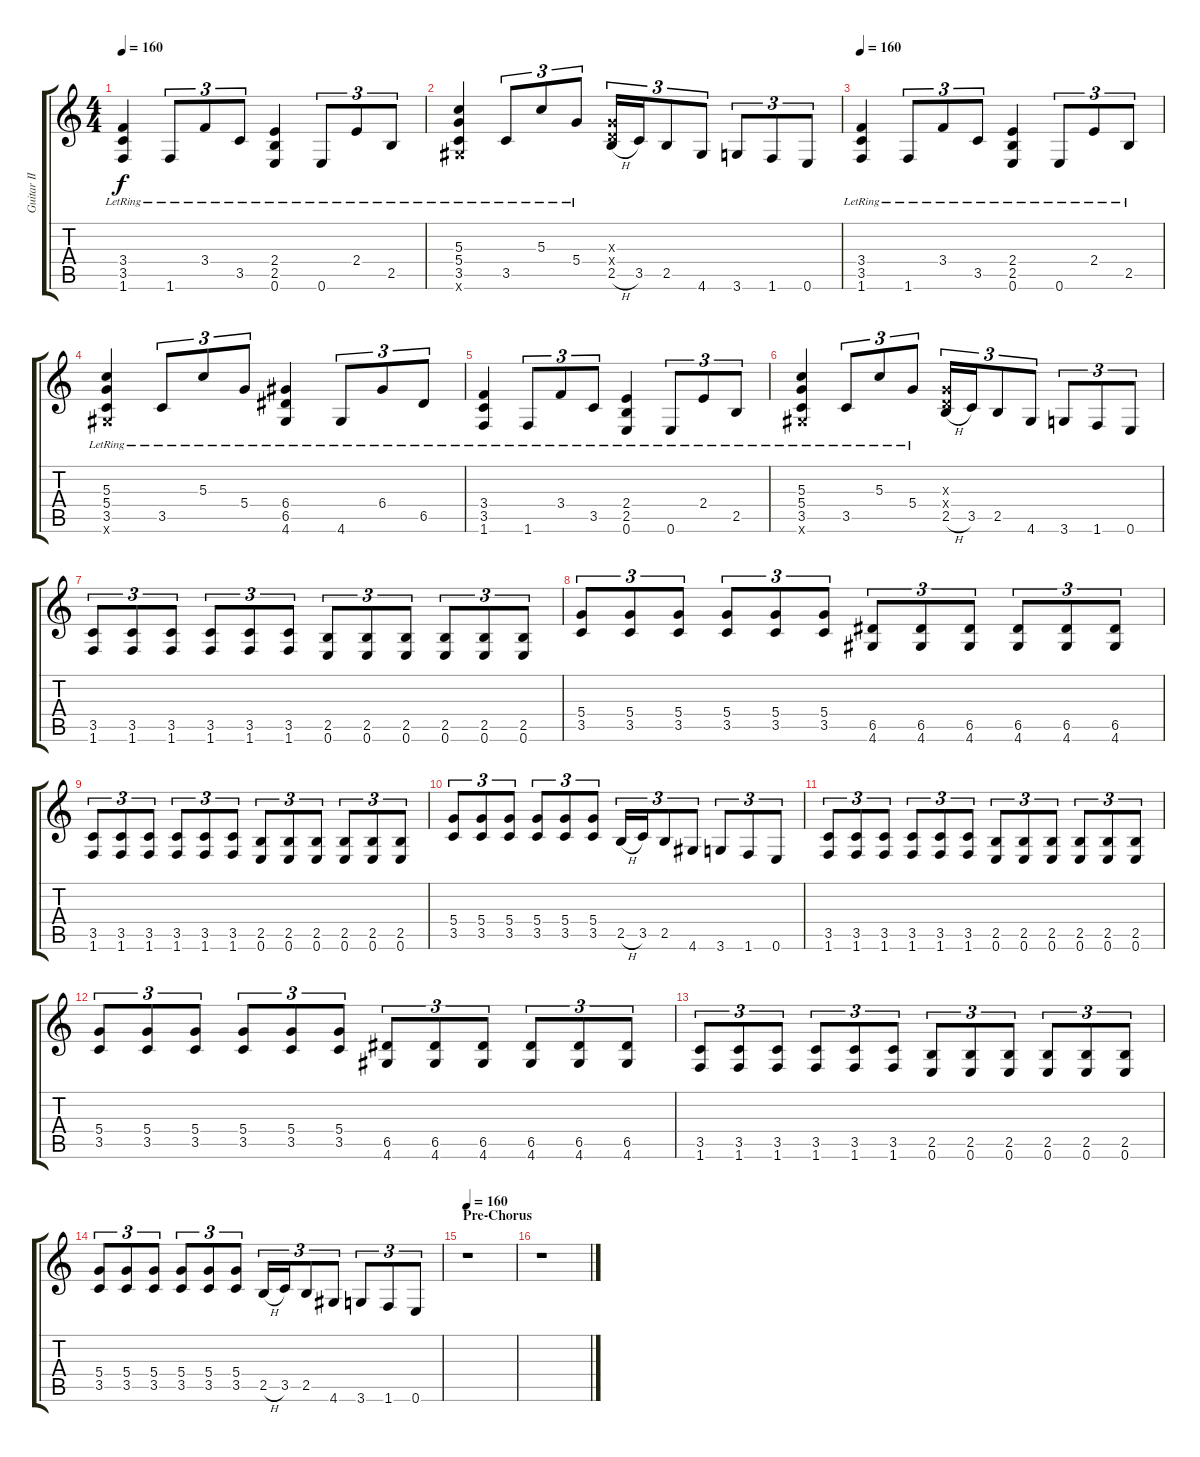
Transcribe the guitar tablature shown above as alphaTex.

\track ("Guitar II" "Guitar II") {instrument distortionguitar}
\staff {score tabs}
\tuning (E4 B3 G3 D3 A2 E2) {hide}
\ts (4 4)
\tempo 160
\clef g2
\ks c
(3.4{lr} 3.5{lr} 1.6{lr}).4{dy f} 1.6{lr}.8{tu (3 2)} 3.4{lr}.8{tu (3 2)} 3.5{lr}.8{tu (3 2)} (2.4{lr} 2.5{lr} 0.6{lr}).4 0.6{lr}.8{tu (3 2)} 2.4{lr}.8{tu (3 2)} 2.5{lr}.8{tu (3 2)} |
(5.3{lr} 5.4{lr} 3.5{lr} 4.6{x}).4 3.5{lr}.8{tu (3 2)} 5.3{lr}.8{tu (3 2)} 5.4{lr}.8{tu (3 2)} (0.3{x} 0.4{x} 2.5{h}).16{tu (3 2)} 3.5.16{tu (3 2)} 2.5.8{tu (3 2)} 4.6.8{tu (3 2)} 3.6.8{tu (3 2)} 1.6.8{tu (3 2)} 0.6.8{tu (3 2)} |
\tempo 160
(3.4{lr} 3.5{lr} 1.6{lr}).4 1.6{lr}.8{tu (3 2)} 3.4{lr}.8{tu (3 2)} 3.5{lr}.8{tu (3 2)} (2.4{lr} 2.5{lr} 0.6{lr}).4 0.6{lr}.8{tu (3 2)} 2.4{lr}.8{tu (3 2)} 2.5{lr}.8{tu (3 2)} |
(5.3{lr} 5.4{lr} 3.5{lr} 4.6{x}).4 3.5{lr}.8{tu (3 2)} 5.3{lr}.8{tu (3 2)} 5.4{lr}.8{tu (3 2)} (6.4{lr} 6.5{lr} 4.6{lr}).4 4.6{lr}.8{tu (3 2)} 6.4{lr}.8{tu (3 2)} 6.5{lr}.8{tu (3 2)} |
(3.4{lr} 3.5{lr} 1.6{lr}).4 1.6{lr}.8{tu (3 2)} 3.4{lr}.8{tu (3 2)} 3.5{lr}.8{tu (3 2)} (2.4{lr} 2.5{lr} 0.6{lr}).4 0.6{lr}.8{tu (3 2)} 2.4{lr}.8{tu (3 2)} 2.5{lr}.8{tu (3 2)} |
(5.3{lr} 5.4{lr} 3.5{lr} 4.6{x}).4 3.5{lr}.8{tu (3 2)} 5.3{lr}.8{tu (3 2)} 5.4{lr}.8{tu (3 2)} (0.3{x} 0.4{x} 2.5{h}).16{tu (3 2)} 3.5.16{tu (3 2)} 2.5.8{tu (3 2)} 4.6.8{tu (3 2)} 3.6.8{tu (3 2)} 1.6.8{tu (3 2)} 0.6.8{tu (3 2)} |
(3.5 1.6).8{tu (3 2)} (3.5 1.6).8{tu (3 2)} (3.5 1.6).8{tu (3 2)} (3.5 1.6).8{tu (3 2)} (3.5 1.6).8{tu (3 2)} (3.5 1.6).8{tu (3 2)} (2.5 0.6).8{tu (3 2)} (2.5 0.6).8{tu (3 2)} (2.5 0.6).8{tu (3 2)} (2.5 0.6).8{tu (3 2)} (2.5 0.6).8{tu (3 2)} (2.5 0.6).8{tu (3 2)} |
(5.4 3.5).8{tu (3 2)} (5.4 3.5).8{tu (3 2)} (5.4 3.5).8{tu (3 2)} (5.4 3.5).8{tu (3 2)} (5.4 3.5).8{tu (3 2)} (5.4 3.5).8{tu (3 2)} (6.5 4.6).8{tu (3 2)} (6.5 4.6).8{tu (3 2)} (6.5 4.6).8{tu (3 2)} (6.5 4.6).8{tu (3 2)} (6.5 4.6).8{tu (3 2)} (6.5 4.6).8{tu (3 2)} |
(3.5 1.6).8{tu (3 2)} (3.5 1.6).8{tu (3 2)} (3.5 1.6).8{tu (3 2)} (3.5 1.6).8{tu (3 2)} (3.5 1.6).8{tu (3 2)} (3.5 1.6).8{tu (3 2)} (2.5 0.6).8{tu (3 2)} (2.5 0.6).8{tu (3 2)} (2.5 0.6).8{tu (3 2)} (2.5 0.6).8{tu (3 2)} (2.5 0.6).8{tu (3 2)} (2.5 0.6).8{tu (3 2)} |
(5.4 3.5).8{tu (3 2)} (5.4 3.5).8{tu (3 2)} (5.4 3.5).8{tu (3 2)} (5.4 3.5).8{tu (3 2)} (5.4 3.5).8{tu (3 2)} (5.4 3.5).8{tu (3 2)} 2.5{h}.16{tu (3 2)} 3.5.16{tu (3 2)} 2.5.8{tu (3 2)} 4.6.8{tu (3 2)} 3.6.8{tu (3 2)} 1.6.8{tu (3 2)} 0.6.8{tu (3 2)} |
(3.5 1.6).8{tu (3 2)} (3.5 1.6).8{tu (3 2)} (3.5 1.6).8{tu (3 2)} (3.5 1.6).8{tu (3 2)} (3.5 1.6).8{tu (3 2)} (3.5 1.6).8{tu (3 2)} (2.5 0.6).8{tu (3 2)} (2.5 0.6).8{tu (3 2)} (2.5 0.6).8{tu (3 2)} (2.5 0.6).8{tu (3 2)} (2.5 0.6).8{tu (3 2)} (2.5 0.6).8{tu (3 2)} |
(5.4 3.5).8{tu (3 2)} (5.4 3.5).8{tu (3 2)} (5.4 3.5).8{tu (3 2)} (5.4 3.5).8{tu (3 2)} (5.4 3.5).8{tu (3 2)} (5.4 3.5).8{tu (3 2)} (6.5 4.6).8{tu (3 2)} (6.5 4.6).8{tu (3 2)} (6.5 4.6).8{tu (3 2)} (6.5 4.6).8{tu (3 2)} (6.5 4.6).8{tu (3 2)} (6.5 4.6).8{tu (3 2)} |
(3.5 1.6).8{tu (3 2)} (3.5 1.6).8{tu (3 2)} (3.5 1.6).8{tu (3 2)} (3.5 1.6).8{tu (3 2)} (3.5 1.6).8{tu (3 2)} (3.5 1.6).8{tu (3 2)} (2.5 0.6).8{tu (3 2)} (2.5 0.6).8{tu (3 2)} (2.5 0.6).8{tu (3 2)} (2.5 0.6).8{tu (3 2)} (2.5 0.6).8{tu (3 2)} (2.5 0.6).8{tu (3 2)} |
(5.4 3.5).8{tu (3 2)} (5.4 3.5).8{tu (3 2)} (5.4 3.5).8{tu (3 2)} (5.4 3.5).8{tu (3 2)} (5.4 3.5).8{tu (3 2)} (5.4 3.5).8{tu (3 2)} 2.5{h}.16{tu (3 2)} 3.5.16{tu (3 2)} 2.5.8{tu (3 2)} 4.6.8{tu (3 2)} 3.6.8{tu (3 2)} 1.6.8{tu (3 2)} 0.6.8{tu (3 2)} |
\section ("" "Pre-Chorus")
\tempo 160
r.1 |
r.1
